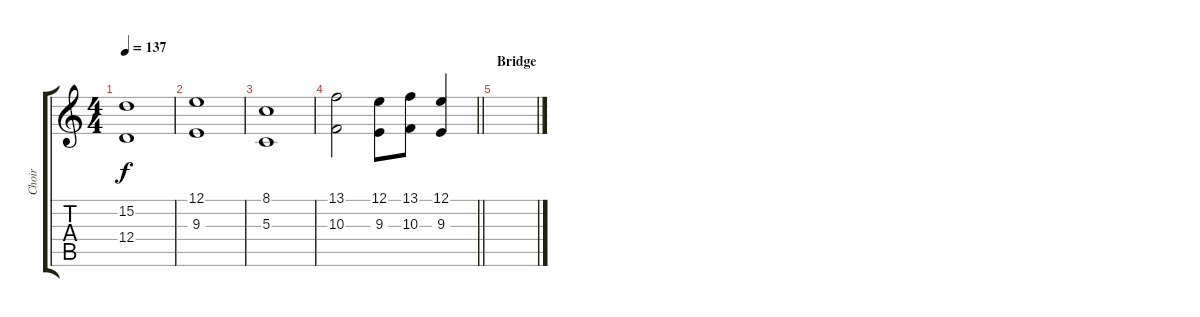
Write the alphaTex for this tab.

\track ("Choir" "Choir") {instrument pad4choir}
\staff {score tabs}
\tuning (E4 B3 G3 D3 A2 E2) {hide}
\ts (4 4)
\tempo 137
\clef g2
\ks c
(15.2 12.4).1{dy f} |
(12.1 9.3).1 |
(8.1 5.3).1 |
\barLineRight lightlight
(13.1 10.3).2 (12.1 9.3).8 (13.1 10.3).8 (12.1 9.3).4 |
\section ("" "Bridge")
